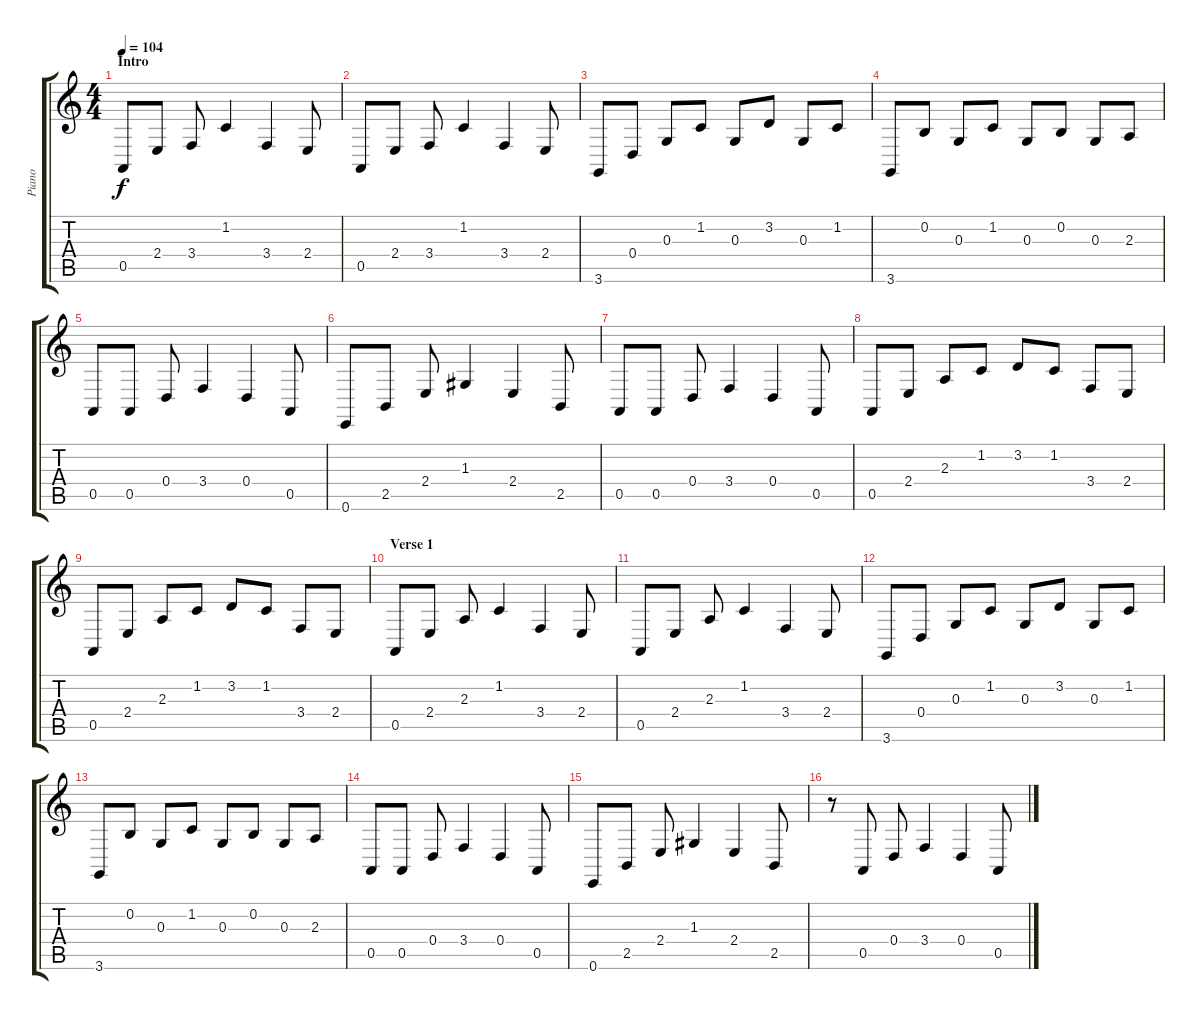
\track ("Piano" "Piano") {instrument acousticgrandpiano}
\staff {score tabs}
\tuning (E4 B3 G3 D3 A2 E2) {hide}
\ts (4 4)
\section ("" "Intro")
\tempo 104
\clef g2
\ks c
0.5.8{dy f instrument acousticgrandpiano} 2.4.8 3.4.8 1.2.4 3.4.4 2.4.8 |
0.5.8 2.4.8 3.4.8 1.2.4 3.4.4 2.4.8 |
3.6.8 0.4.8 0.3.8 1.2.8 0.3.8 3.2.8 0.3.8 1.2.8 |
3.6.8 0.2.8 0.3.8 1.2.8 0.3.8 0.2.8 0.3.8 2.3.8 |
0.5.8 0.5.8 0.4.8 3.4.4 0.4.4 0.5.8 |
0.6.8 2.5.8 2.4.8 1.3.4 2.4.4 2.5.8 |
0.5.8 0.5.8 0.4.8 3.4.4 0.4.4 0.5.8 |
0.5.8 2.4.8 2.3.8 1.2.8 3.2.8 1.2.8 3.4.8 2.4.8 |
0.5.8 2.4.8 2.3.8 1.2.8 3.2.8 1.2.8 3.4.8 2.4.8 |
\section ("" "Verse 1")
0.5.8 2.4.8 2.3.8 1.2.4 3.4.4 2.4.8 |
0.5.8 2.4.8 2.3.8 1.2.4 3.4.4 2.4.8 |
3.6.8 0.4.8 0.3.8 1.2.8 0.3.8 3.2.8 0.3.8 1.2.8 |
3.6.8 0.2.8 0.3.8 1.2.8 0.3.8 0.2.8 0.3.8 2.3.8 |
0.5.8 0.5.8 0.4.8 3.4.4 0.4.4 0.5.8 |
0.6.8 2.5.8 2.4.8 1.3.4 2.4.4 2.5.8 |
r.8 0.5.8 0.4.8 3.4.4 0.4.4 0.5.8
